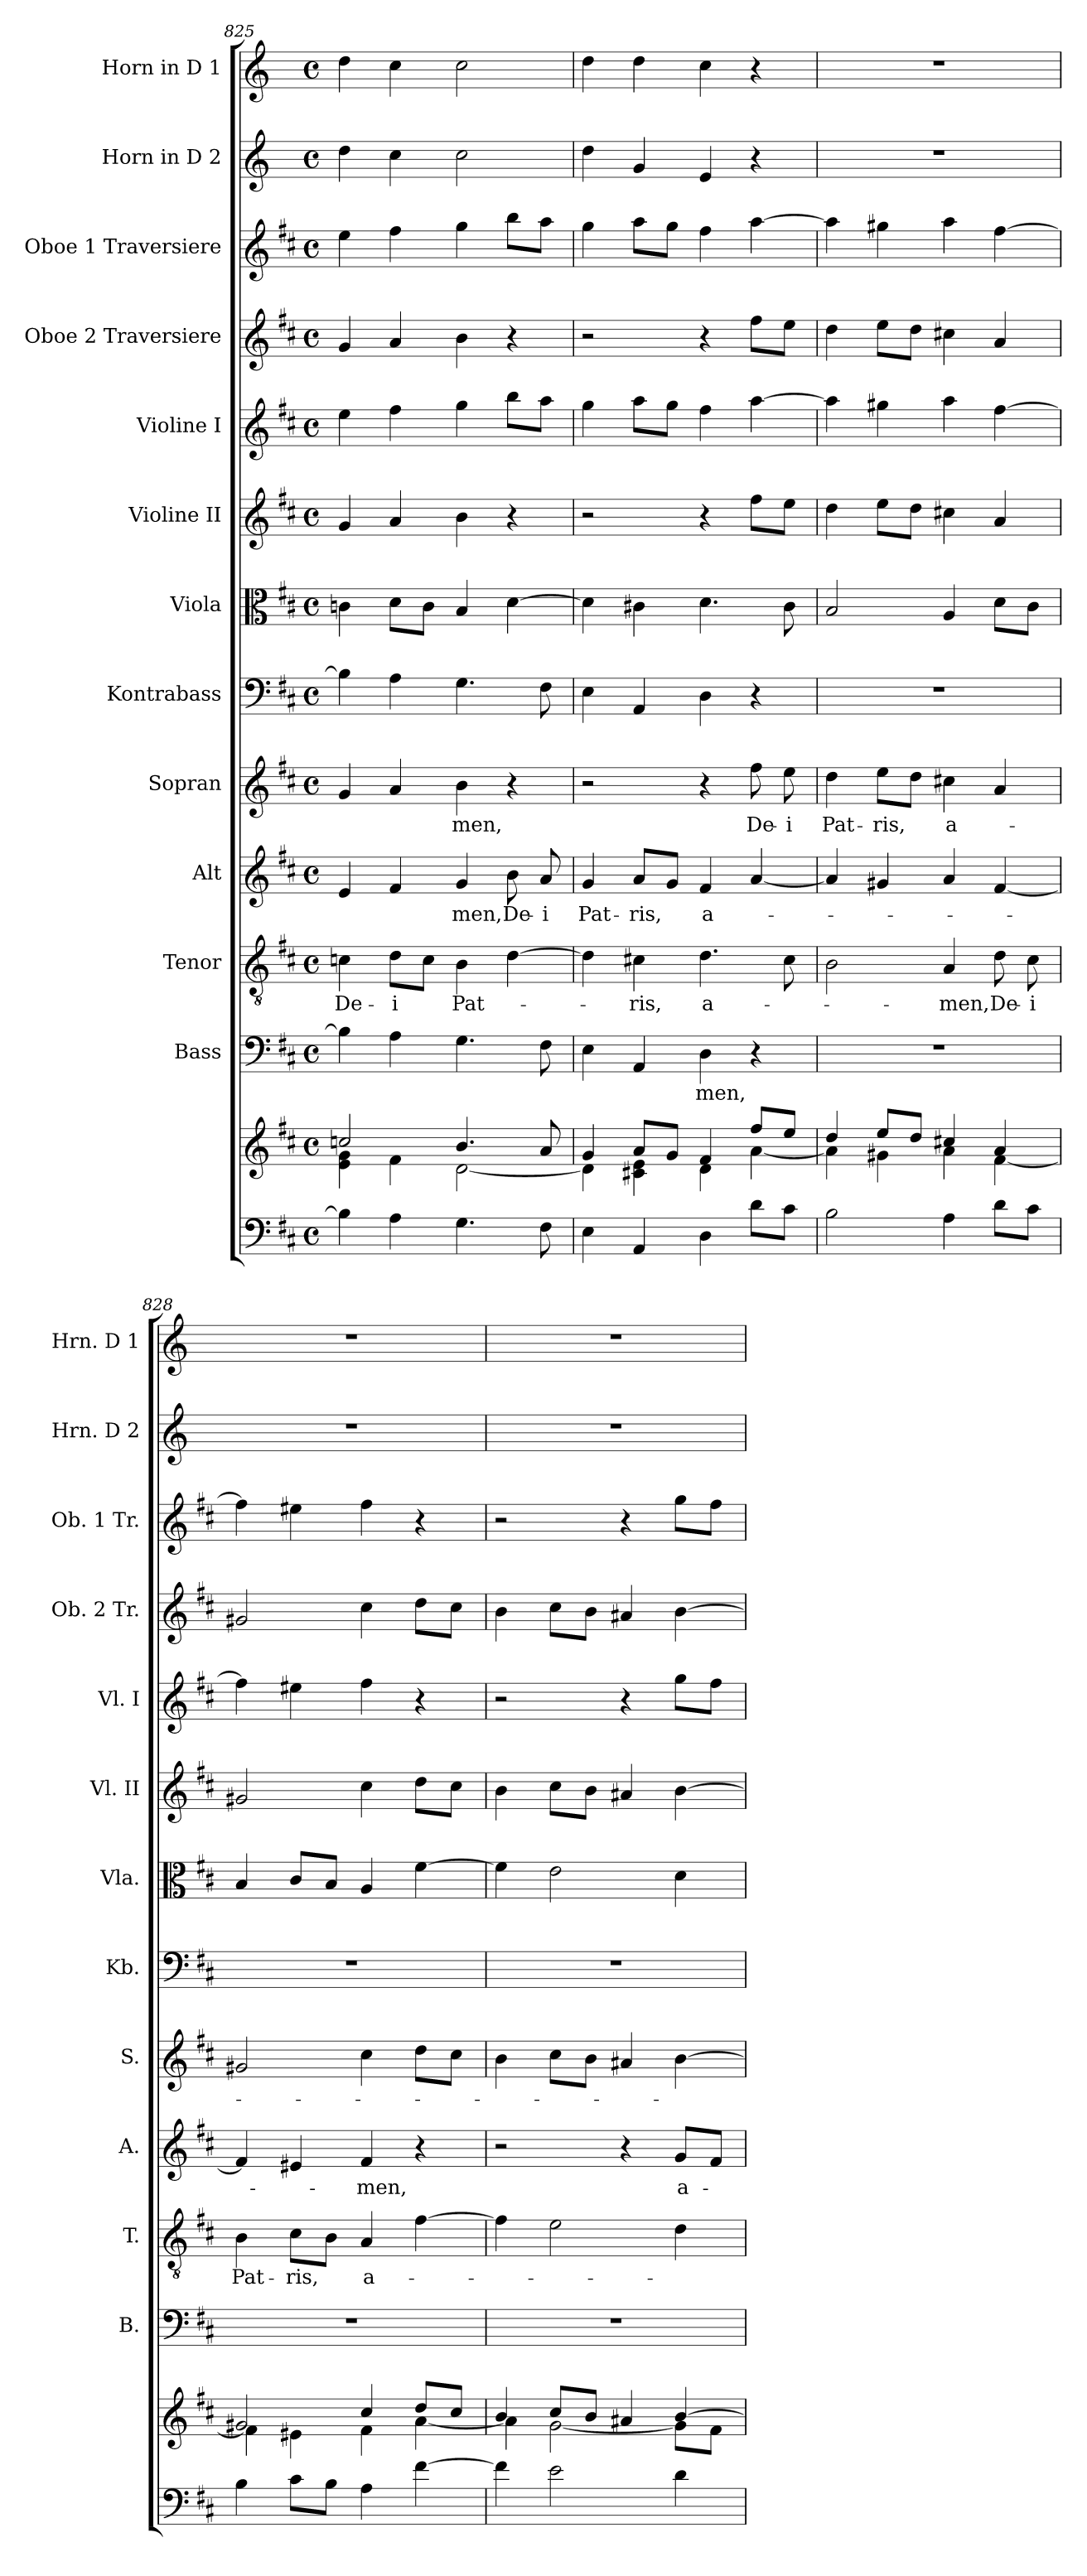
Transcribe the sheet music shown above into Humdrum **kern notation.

**kern	**kern	**kern	**text	**kern	**text	**kern	**text	**kern	**text	**kern	**kern	**kern	**kern	**kern	**kern	**kern	**kern
*part13	*part13	*part12	*part12	*part11	*part11	*part10	*part10	*part9	*part9	*part8	*part7	*part6	*part5	*part4	*part3	*part2	*part1
*staff14	*staff13	*staff12	*staff12	*staff11	*staff11	*staff10	*staff10	*staff9	*staff9	*staff8	*staff7	*staff6	*staff5	*staff4	*staff3	*staff2	*staff1
*	*	*I"Bass	*	*I"Tenor	*	*I"Alt	*	*I"Sopran	*	*I"Kontrabass	*I"Viola	*I"Violine II	*I"Violine I	*I"Oboe 2 Traversiere	*I"Oboe 1 Traversiere	*I"Horn in D 2	*I"Horn in D 1
*	*	*I'B.	*	*I'T.	*	*I'A.	*	*I'S.	*	*I'Kb.	*I'Vla.	*I'Vl. II	*I'Vl. I	*I'Ob. 2 Tr.	*I'Ob. 1 Tr.	*I'Hrn. D 2	*I'Hrn. D 1
!!LO:PB:g=z
*clefF4	*clefG2	*clefF4	*	*clefGv2	*	*clefG2	*	*clefG2	*	*clefF4	*clefC3	*clefG2	*clefG2	*clefG2	*clefG2	*clefG2	*clefG2
*	*	*	*	*	*	*	*	*	*	*ITrd7c12	*	*	*	*	*	*ITrd6c10	*ITrd6c10
*k[f#c#]	*k[f#c#]	*k[f#c#]	*	*k[f#c#]	*	*k[f#c#]	*	*k[f#c#]	*	*k[f#c#]	*k[f#c#]	*k[f#c#]	*k[f#c#]	*k[f#c#]	*k[f#c#]	*k[f#c#]	*k[f#c#]
*D:	*D:	*D:	*	*D:	*	*D:	*	*D:	*	*D:	*D:	*D:	*D:	*D:	*D:	*D:	*D:
*M4/4	*M4/4	*M4/4	*	*M4/4	*	*M4/4	*	*M4/4	*	*M4/4	*M4/4	*M4/4	*M4/4	*M4/4	*M4/4	*M4/4	*M4/4
*met(c)	*met(c)	*met(c)	*	*met(c)	*	*met(c)	*	*met(c)	*	*met(c)	*met(c)	*met(c)	*met(c)	*met(c)	*met(c)	*met(c)	*met(c)
=825	=825	=825	=825	=825	=825	=825	=825	=825	=825	=825	=825	=825	=825	=825	=825	=825	=825
*	*^	*	*	*	*	*	*	*	*	*	*	*	*	*	*	*	*
!	!	!	!	!	!	!LO:LY:b	!	!	!	!	!	!	!	!	!	!	!	!
4B\]	2ccn/	4e\ 4g\	4B\]	.	4cn\	De-	4e/	.	4g/	.	4BB\]	4cn\	4g/	4ee\	4g/	4ee\	4e\	4e\
!	!	!	!	!	!	!LO:LY:b	!	!	!	!	!	!	!	!	!	!	!	!
4A\	.	4f#\	4A\	.	8d\L	-i	4f#/	.	4a/	.	4AA\	8d\L	4a/	4ff#\	4a/	4ff#\	4d\	4d\
.	.	.	.	.	8c\J	.	.	.	.	.	.	8c\J	.	.	.	.	.	.
!	!	!	!	!	!	!LO:LY:b	!	!LO:LY:b	!	!LO:LY:b	!	!	!	!	!	!	!	!
4.G\	4.b/	[<2d\	4.G\	.	4B\	Pat-	4g/	-men,	4b\	-men,	4.GG\	4B/	4b\	4gg\	4b\	4gg\	2d\	2d\
!	!	!	!	!	!	!	!	!LO:LY:b	!	!	!	!	!	!	!	!	!	!
.	.	.	.	.	[4d\	.	8b\	De-	4r	.	.	[4d\	4r	8bb\L	4r	8bb\L	.	.
!	!	!	!	!	!	!	!	!LO:LY:b	!	!	!	!	!	!	!	!	!	!
8F#\	8a/	.	8F#\	.	.	.	8a/	-i	.	.	8FF#\	.	.	8aa\J	.	8aa\J	.	.
=826	=826	=826	=826	=826	=826	=826	=826	=826	=826	=826	=826	=826	=826	=826	=826	=826	=826	=826
!	!	!	!	!	!	!	!	!LO:LY:b	!	!	!	!	!	!	!	!	!	!
4E\	4g/	4d\]	4E\	.	4d\]	.	4g/	Pat-	2r	.	4EE\	4d\]	2r	4gg\	2r	4gg\	4e\	4e\
!	!	!	!	!	!	!LO:LY:b	!	!LO:LY:b	!	!	!	!	!	!	!	!	!	!
4AA/	8a/L	4c#X\ 4e\	4AA/	.	4c#X\	-ris,	8a/L	-ris,	.	.	4AAA/	4c#X\	.	8aa\L	.	8aa\L	4A/	4e\
.	8g/J	.	.	.	.	.	8g/J	.	.	.	.	.	.	8gg\J	.	8gg\J	.	.
!	!	!	!	!LO:LY:b	!	!LO:LY:b	!	!LO:LY:b	!	!	!	!	!	!	!	!	!	!
4D\	4f#/	4d\	4D\	-men,	4.d\	a-	4f#/	a-	4r	.	4DD\	4.d\	4r	4ff#\	4r	4ff#\	4F#/	4d\
!	!	!	!	!	!	!	!	!	!	!LO:LY:b	!	!	!	!	!	!	!	!
8d\L	8ff#/L	[<4a\	4r	.	.	.	[4a/	.	8ff#\	De-	4r	.	8ff#\L	[4aa\	8ff#\L	[4aa\	4r	4r
!	!	!	!	!	!	!	!	!	!	!LO:LY:b	!	!	!	!	!	!	!	!
8c#\J	8ee/J	.	.	.	8c#\	.	.	.	8ee\	-i	.	8c#\	8ee\J	.	8ee\J	.	.	.
=827	=827	=827	=827	=827	=827	=827	=827	=827	=827	=827	=827	=827	=827	=827	=827	=827	=827	=827
!	!	!	!	!	!	!	!	!	!	!LO:LY:b	!	!	!	!	!	!	!	!
2B\	4dd/	4a\]	1r	.	2B\	.	4a/]	.	4dd\	Pat-	1r	2B/	4dd\	4aa\]	4dd\	4aa\]	1r	1r
!	!	!	!	!	!	!	!	!	!	!LO:LY:b	!	!	!	!	!	!	!	!
.	8ee/L	4g#X\	.	.	.	.	4g#X/	.	8ee\L	-ris,	.	.	8ee\L	4gg#X\	8ee\L	4gg#X\	.	.
.	8dd/J	.	.	.	.	.	.	.	8dd\J	.	.	.	8dd\J	.	8dd\J	.	.	.
!	!	!	!	!	!	!LO:LY:b	!	!	!	!LO:LY:b	!	!	!	!	!	!	!	!
4A\	4cc#X/	4a\	.	.	4A/	-men,	4a/	.	4cc#X\	a-	.	4A/	4cc#X\	4aa\	4cc#X\	4aa\	.	.
!	!	!	!	!	!	!LO:LY:b	!	!	!	!	!	!	!	!	!	!	!	!
8d\L	4a/	[<4f#\	.	.	8d\	De-	[4f#/	.	4a/	.	.	8d\L	4a/	[4ff#\	4a/	[4ff#\	.	.
!	!	!	!	!	!	!LO:LY:b	!	!	!	!	!	!	!	!	!	!	!	!
8c#\J	.	.	.	.	8c#\	-i	.	.	.	.	.	8c#\J	.	.	.	.	.	.
=828	=828	=828	=828	=828	=828	=828	=828	=828	=828	=828	=828	=828	=828	=828	=828	=828	=828	=828
!	!	!	!	!	!	!LO:LY:b	!	!	!	!	!	!	!	!	!	!	!	!
4B\	2g#X/	4f#\]	1r	.	4B\	Pat-	4f#/]	.	2g#X/	.	1r	4B/	2g#X/	4ff#\]	2g#X/	4ff#\]	1r	1r
!	!	!	!	!	!	!LO:LY:b	!	!	!	!	!	!	!	!	!	!	!	!
8c#\L	.	4e#X\	.	.	8c#\L	-ris,	4e#X/	.	.	.	.	8c#/L	.	4ee#X\	.	4ee#X\	.	.
8B\J	.	.	.	.	8B\J	.	.	.	.	.	.	8B/J	.	.	.	.	.	.
!	!	!	!	!	!	!LO:LY:b	!	!LO:LY:b	!	!	!	!	!	!	!	!	!	!
4A\	4cc#/	4f#\	.	.	4A/	a-	4f#/	-men,	4cc#\	.	.	4A/	4cc#\	4ff#\	4cc#\	4ff#\	.	.
[4f#\	8dd/L	[<4a\	.	.	[4f#\	.	4r	.	8dd\L	.	.	[4f#\	8dd\L	4r	8dd\L	4r	.	.
.	8cc#/J	.	.	.	.	.	.	.	8cc#\J	.	.	.	8cc#\J	.	8cc#\J	.	.	.
=829	=829	=829	=829	=829	=829	=829	=829	=829	=829	=829	=829	=829	=829	=829	=829	=829	=829	=829
4f#\]	4b/	4a\]	1r	.	4f#\]	.	2r	.	4b\	.	1r	4f#\]	4b\	2r	4b\	2r	1r	1r
2e\	8cc#/L	[<2g\	.	.	2e\	.	.	.	8cc#\L	.	.	2e\	8cc#\L	.	8cc#\L	.	.	.
.	8b/J	.	.	.	.	.	.	.	8b\J	.	.	.	8b\J	.	8b\J	.	.	.
.	4a#X/	.	.	.	.	.	4r	.	4a#X/	.	.	.	4a#X/	4r	4a#X/	4r	.	.
!	!	!	!	!	!	!	!	!LO:LY:b	!	!	!	!	!	!	!	!	!	!
4d\	[>4b/	8g\L]	.	.	4d\	.	8g/L	a-	[4b\	.	.	4d\	[4b\	8gg\L	[4b\	8gg\L	.	.
.	.	8f#\J	.	.	.	.	8f#/J	.	.	.	.	.	.	8ff#\J	.	8ff#\J	.	.
*	*v	*v	*	*	*	*	*	*	*	*	*	*	*	*	*	*	*	*
=	=	=	=	=	=	=	=	=	=	=	=	=	=	=	=	=	=
*-	*-	*-	*-	*-	*-	*-	*-	*-	*-	*-	*-	*-	*-	*-	*-	*-	*-
